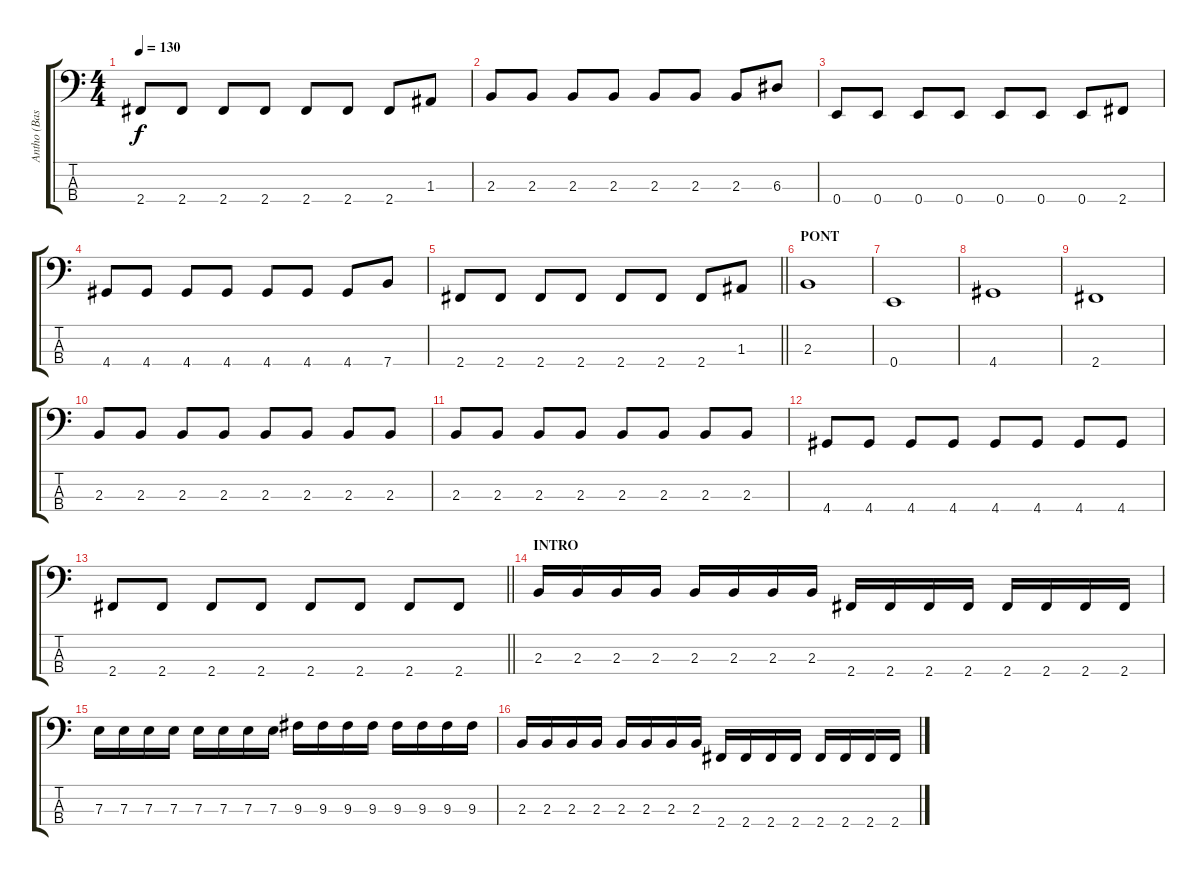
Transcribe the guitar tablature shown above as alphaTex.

\track ("Antho (Basse)" "Antho (Bas") {instrument electricbassfinger}
\staff {score tabs}
\tuning (G2 D2 A1 E1) {hide}
\ts (4 4)
\tempo 130
\clef f4
\ks c
2.4.8{dy f} 2.4.8 2.4.8 2.4.8 2.4.8 2.4.8 2.4.8 1.3.8 |
2.3.8 2.3.8 2.3.8 2.3.8 2.3.8 2.3.8 2.3.8 6.3.8 |
0.4.8 0.4.8 0.4.8 0.4.8 0.4.8 0.4.8 0.4.8 2.4.8 |
4.4.8 4.4.8 4.4.8 4.4.8 4.4.8 4.4.8 4.4.8 7.4.8 |
\barLineRight lightlight
2.4.8 2.4.8 2.4.8 2.4.8 2.4.8 2.4.8 2.4.8 1.3.8 |
\section ("" "PONT")
2.3.1 |
0.4.1 |
4.4.1 |
2.4.1 |
2.3.8 2.3.8 2.3.8 2.3.8 2.3.8 2.3.8 2.3.8 2.3.8 |
2.3.8 2.3.8 2.3.8 2.3.8 2.3.8 2.3.8 2.3.8 2.3.8 |
4.4.8 4.4.8 4.4.8 4.4.8 4.4.8 4.4.8 4.4.8 4.4.8 |
\barLineRight lightlight
2.4.8 2.4.8 2.4.8 2.4.8 2.4.8 2.4.8 2.4.8 2.4.8 |
\section ("" "INTRO")
2.3.16 2.3.16 2.3.16 2.3.16 2.3.16 2.3.16 2.3.16 2.3.16 2.4.16 2.4.16 2.4.16 2.4.16 2.4.16 2.4.16 2.4.16 2.4.16 |
7.3.16 7.3.16 7.3.16 7.3.16 7.3.16 7.3.16 7.3.16 7.3.16 9.3.16 9.3.16 9.3.16 9.3.16 9.3.16 9.3.16 9.3.16 9.3.16 |
2.3.16 2.3.16 2.3.16 2.3.16 2.3.16 2.3.16 2.3.16 2.3.16 2.4.16 2.4.16 2.4.16 2.4.16 2.4.16 2.4.16 2.4.16 2.4.16
